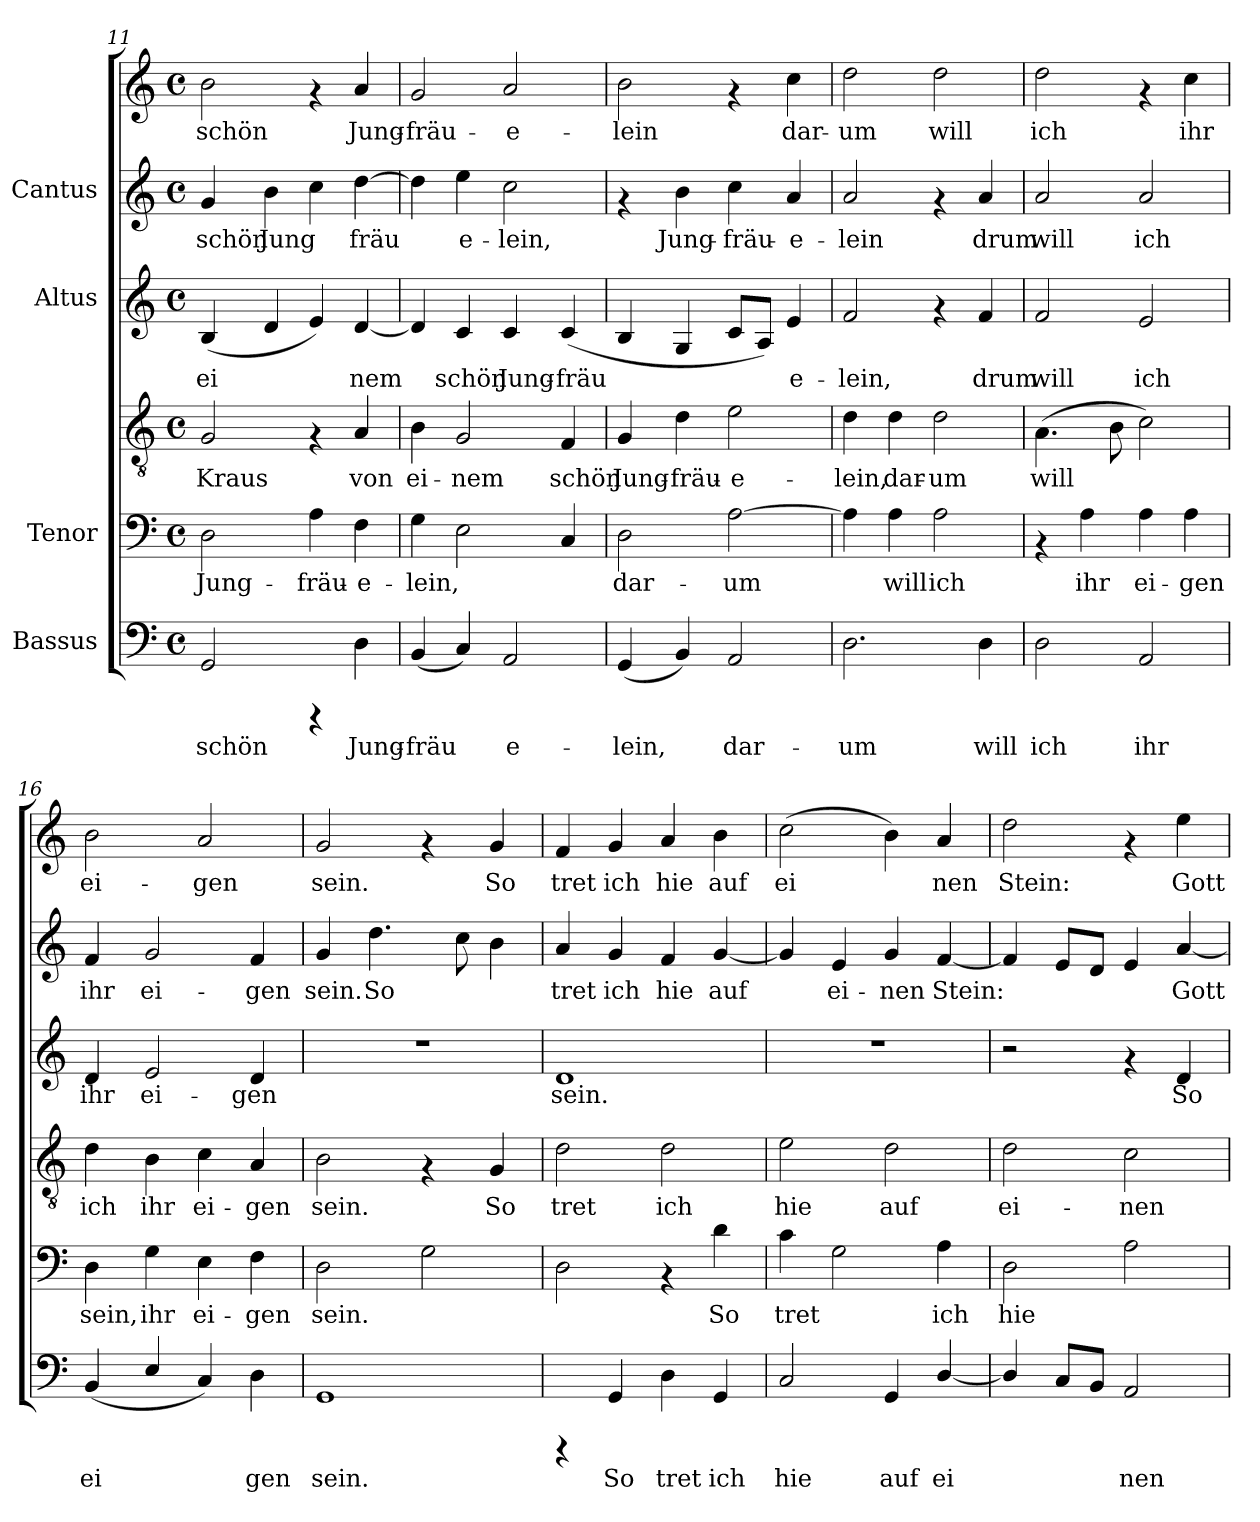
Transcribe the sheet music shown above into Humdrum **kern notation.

**kern	**text	**kern	**text	**kern	**text	**kern	**text	**kern	**text	**kern	**text
*part4	*part4	*part3	*part3	*part3	*part3	*part2	*part2	*part1	*part1	*part1	*part1
*staff6	*staff6	*staff5	*staff5	*staff4	*staff4	*staff3	*staff3	*staff2	*staff2	*staff1	*staff1
*I"Bassus	*	*I"Tenor	*	*	*	*I"Altus	*	*I"Cantus	*	*	*
*clefF4	*	*clefF4	*	*clefGv2	*	*clefG2	*	*clefG2	*	*clefG2	*
*M4/4	*	*M4/4	*	*M4/4	*	*M4/4	*	*M4/4	*	*M4/4	*
*met(c)	*	*met(c)	*	*met(c)	*	*met(c)	*	*met(c)	*	*met(c)	*
=11	=11	=11	=11	=11	=11	=11	=11	=11	=11	=11	=11
!	!LO:LY:b:cj	!	!LO:LY:b:cj	!	!LO:LY:b:cj	!	!LO:LY:b:cj	!	!LO:LY:b:cj	!	!LO:LY:b:cj
2GG/	schön	2D\	Jung-	2G/	Kraus	(<4B/	ei-	4g/	-schön	2b\	schön
!	!	!	!	!	!	!	!LO:LY:b:cj	!	!LO:LY:b:cj	!	!
.	.	.	.	.	.	4d/	-	4b\	Jung-	.	.
!	!	!	!LO:LY:b:cj	!	!	!	!LO:LY:b:cj	!	!LO:LY:b:cj	!	!
4rCCC	.	4A\	-fräu-	4rF	.	4e/)	.	4cc\	-	4rf	.
!	!LO:LY:b:cj	!	!LO:LY:b:cj	!	!LO:LY:b:cj	!	!LO:LY:b:cj	!	!LO:LY:b:cj	!	!LO:LY:b:cj
4D\	Jung-	4F\	-e-	4A/	von	[<4d/	nem	[>4dd\	fräu-	4a/	Jung-
=12	=12	=12	=12	=12	=12	=12	=12	=12	=12	=12	=12
!	!LO:LY:b:cj	!	!LO:LY:b:cj	!	!LO:LY:b:cj	!	!LO:LY:b:cj	!	!LO:LY:b:cj	!	!LO:LY:b:cj
(<4BB/	-fräu-	4G\	lein,	4B\	-ei-	4d/]	.	4dd\]	-	2g/	-fräu-
!	!LO:LY:b:cj	!	!LO:LY:b:cj	!	!LO:LY:b:cj	!	!LO:LY:b:cj	!	!LO:LY:b:cj	!	!
4C/)	-	2E\	.	2G/	-nem	4c/	schön	4ee\	e-	.	.
!	!LO:LY:b:cj	!	!	!	!	!	!LO:LY:b:cj	!	!LO:LY:b:cj	!	!LO:LY:b:cj
2AA/	e-	.	.	.	.	4c/	Jung-	2cc\	-lein,	2a/	-e-
!	!	!	!LO:LY:b:cj	!	!LO:LY:b:cj	!	!LO:LY:b:cj	!	!	!	!
.	.	4C/	.	4F/	schön	(<4c/	-fräu-	.	.	.	.
=13	=13	=13	=13	=13	=13	=13	=13	=13	=13	=13	=13
!	!LO:LY:b:cj	!	!LO:LY:b:cj	!	!LO:LY:b:cj	!	!LO:LY:b:cj	!	!	!	!LO:LY:b:cj
(<4GG/	-lein,	2D\	-dar-	4G/	Jung-	4B/	-	4rf	.	2b\	lein
!	!LO:LY:b:cj	!	!	!	!LO:LY:b:cj	!	!LO:LY:b:cj	!	!LO:LY:b:cj	!	!
4BB/)	.	.	.	4d\	-fräu-	4G/	.	4b\	-Jung-	.	.
!	!LO:LY:b:cj	!	!LO:LY:b:cj	!	!LO:LY:b:cj	!	!LO:LY:b:cj	!	!LO:LY:b:cj	!	!
2AA/	dar-	[>2A\	-um	2e\	-e-	8c/L	.	4cc\	-fräu-	4rf	.
!	!	!	!	!	!	!	!LO:LY:b:cj	!	!	!	!
.	.	.	.	.	.	8A/J)	.	.	.	.	.
!	!	!	!	!	!	!	!LO:LY:b:cj	!	!LO:LY:b:cj	!	!LO:LY:b:cj
.	.	.	.	.	.	4e/	e-	4a/	-e-	4cc\	dar-
!!LO:LB:g=z
=14	=14	=14	=14	=14	=14	=14	=14	=14	=14	=14	=14
!	!LO:LY:b:cj	!	!LO:LY:b:cj	!	!LO:LY:b:cj	!	!LO:LY:b:cj	!	!LO:LY:b:cj	!	!LO:LY:b:cj
2.D\	-um	4A\]	.	4d\	lein,	2f/	-lein,	2a/	lein	2dd\	-um
!	!	!	!LO:LY:b:cj	!	!LO:LY:b:cj	!	!	!	!	!	!
.	.	4A\	will	4d\	dar-	.	.	.	.	.	.
!	!	!	!LO:LY:b:cj	!	!LO:LY:b:cj	!	!	!	!	!	!LO:LY:b:cj
.	.	2A\	ich	2d\	-um	4rf	.	4rf	.	2dd\	will
!	!LO:LY:b:cj	!	!	!	!	!	!LO:LY:b:cj	!	!LO:LY:b:cj	!	!
4D\	will	.	.	.	.	4f/	drum	4a/	drum	.	.
=15	=15	=15	=15	=15	=15	=15	=15	=15	=15	=15	=15
!	!LO:LY:b:cj	!	!	!	!LO:LY:b:cj	!	!LO:LY:b:cj	!	!LO:LY:b:cj	!	!LO:LY:b:cj
2D\	ich	4rAA	.	(>4.A\	will	2f/	will	2a/	will	2dd\	ich
!	!	!	!LO:LY:b:cj	!	!	!	!	!	!	!	!
.	.	4A\	ihr	.	.	.	.	.	.	.	.
!	!	!	!	!	!LO:LY:b:cj	!	!	!	!	!	!
.	.	.	.	8B\	.	.	.	.	.	.	.
!	!LO:LY:b:cj	!	!LO:LY:b:cj	!	!LO:LY:b:cj	!	!LO:LY:b:cj	!	!LO:LY:b:cj	!	!
2AA/	ihr	4A\	ei-	2c\)	.	2e/	ich	2a/	ich	4rf	.
!	!	!	!LO:LY:b:cj	!	!	!	!	!	!	!	!LO:LY:b:cj
.	.	4A\	-gen	.	.	.	.	.	.	4cc\	ihr
=16	=16	=16	=16	=16	=16	=16	=16	=16	=16	=16	=16
!	!LO:LY:b:cj	!	!LO:LY:b:cj	!	!LO:LY:b:cj	!	!LO:LY:b:cj	!	!LO:LY:b:cj	!	!LO:LY:b:cj
(<4BB/	ei-	4D\	sein,	4d\	ich	4d/	ihr	4f/	ihr	2b\	ei-
!	!LO:LY:b:cj	!	!LO:LY:b:cj	!	!LO:LY:b:cj	!	!LO:LY:b:cj	!	!LO:LY:b:cj	!	!
4E/	-	4G\	ihr	4B\	ihr	2e/	ei-	2g/	ei-	.	.
!	!LO:LY:b:cj	!	!LO:LY:b:cj	!	!LO:LY:b:cj	!	!	!	!	!	!LO:LY:b:cj
4C/)	.	4E\	ei-	4c\	ei-	.	.	.	.	2a/	-gen
!	!LO:LY:b:cj	!	!LO:LY:b:cj	!	!LO:LY:b:cj	!	!LO:LY:b:cj	!	!LO:LY:b:cj	!	!
4D\	gen	4F\	-gen	4A/	-gen	4d/	-gen	4f/	-gen	.	.
=17	=17	=17	=17	=17	=17	=17	=17	=17	=17	=17	=17
!	!LO:LY:b:cj	!	!LO:LY:b:cj	!	!LO:LY:b:cj	!	!	!	!LO:LY:b:cj	!	!LO:LY:b:cj
1GG	sein.	2D\	sein.	2B\	sein.	1r	.	4g/	sein.	2g/	sein.
!	!	!	!	!	!	!	!	!	!LO:LY:b:cj	!	!
.	.	.	.	.	.	.	.	4.dd\	So	.	.
!	!	!	!LO:LY:b:cj	!	!	!	!	!	!	!	!
.	.	2G\	.	4rF	.	.	.	.	.	4rf	.
!	!	!	!	!	!	!	!	!	!LO:LY:b:cj	!	!
.	.	.	.	.	.	.	.	8cc\	.	.	.
!	!	!	!	!	!LO:LY:b:cj	!	!	!	!LO:LY:b:cj	!	!LO:LY:b:cj
.	.	.	.	4G/	So	.	.	4b\	.	4g/	So
=18	=18	=18	=18	=18	=18	=18	=18	=18	=18	=18	=18
!	!	!	!LO:LY:b:cj	!	!LO:LY:b:cj	!	!LO:LY:b:cj	!	!LO:LY:b:cj	!	!LO:LY:b:cj
4rCCC	.	2D\	.	2d\	tret	1d	sein.	4a/	tret	4f/	tret
!	!LO:LY:b:cj	!	!	!	!	!	!	!	!LO:LY:b:cj	!	!LO:LY:b:cj
4GG/	So	.	.	.	.	.	.	4g/	ich	4g/	ich
!	!LO:LY:b:cj	!	!	!	!LO:LY:b:cj	!	!	!	!LO:LY:b:cj	!	!LO:LY:b:cj
4D\	tret	4rAA	.	2d\	ich	.	.	4f/	hie	4a/	hie
!	!LO:LY:b:cj	!	!LO:LY:b:cj	!	!	!	!	!	!LO:LY:b:cj	!	!LO:LY:b:cj
4GG/	ich	4d\	So	.	.	.	.	[<4g/	auf	4b\	auf
!!LO:PB:g=z
=19	=19	=19	=19	=19	=19	=19	=19	=19	=19	=19	=19
!	!LO:LY:b:cj	!	!LO:LY:b:cj	!	!LO:LY:b:cj	!	!	!	!LO:LY:b:cj	!	!LO:LY:b:cj
2C/	hie	4c\	tret	2e\	hie	1r	.	4g/]	.	(>2cc\	ei-
!	!	!	!LO:LY:b:cj	!	!	!	!	!	!LO:LY:b:cj	!	!
.	.	2G\	.	.	.	.	.	4e/	ei-	.	.
!	!LO:LY:b:cj	!	!	!	!LO:LY:b:cj	!	!	!	!LO:LY:b:cj	!	!LO:LY:b:cj
4GG/	auf	.	.	2d\	auf	.	.	4g/	-nen	4b\)	-
!	!LO:LY:b:cj	!	!LO:LY:b:cj	!	!	!	!	!	!LO:LY:b:cj	!	!LO:LY:b:cj
[<4D/	ei-	4A\	ich	.	.	.	.	[<4f/	Stein:	4a/	nen
=20	=20	=20	=20	=20	=20	=20	=20	=20	=20	=20	=20
!	!LO:LY:b:cj	!	!LO:LY:b:cj	!	!LO:LY:b:cj	!	!	!	!LO:LY:b:cj	!	!LO:LY:b:cj
4D/]	-	2D\	hie	2d\	ei-	2r	.	4f/]	.	2dd\	Stein:
!	!LO:LY:b:cj	!	!	!	!	!	!	!	!LO:LY:b:cj	!	!
8C/L	.	.	.	.	.	.	.	8e/L	.	.	.
!	!LO:LY:b:cj	!	!	!	!	!	!	!	!LO:LY:b:cj	!	!
8BB/J	.	.	.	.	.	.	.	8d/J	.	.	.
!	!LO:LY:b:cj	!	!LO:LY:b:cj	!	!LO:LY:b:cj	!	!	!	!LO:LY:b:cj	!	!
2AA/	nen	2A\	.	2c\	-nen	4rf	.	4e/	.	4rf	.
!	!	!	!	!	!	!	!LO:LY:b:cj	!	!LO:LY:b:cj	!	!LO:LY:b:cj
.	.	.	.	.	.	4d/	So	[<4a/	Gott	4ee\	Gott
=	=	=	=	=	=	=	=	=	=	=	=
*-	*-	*-	*-	*-	*-	*-	*-	*-	*-	*-	*-
